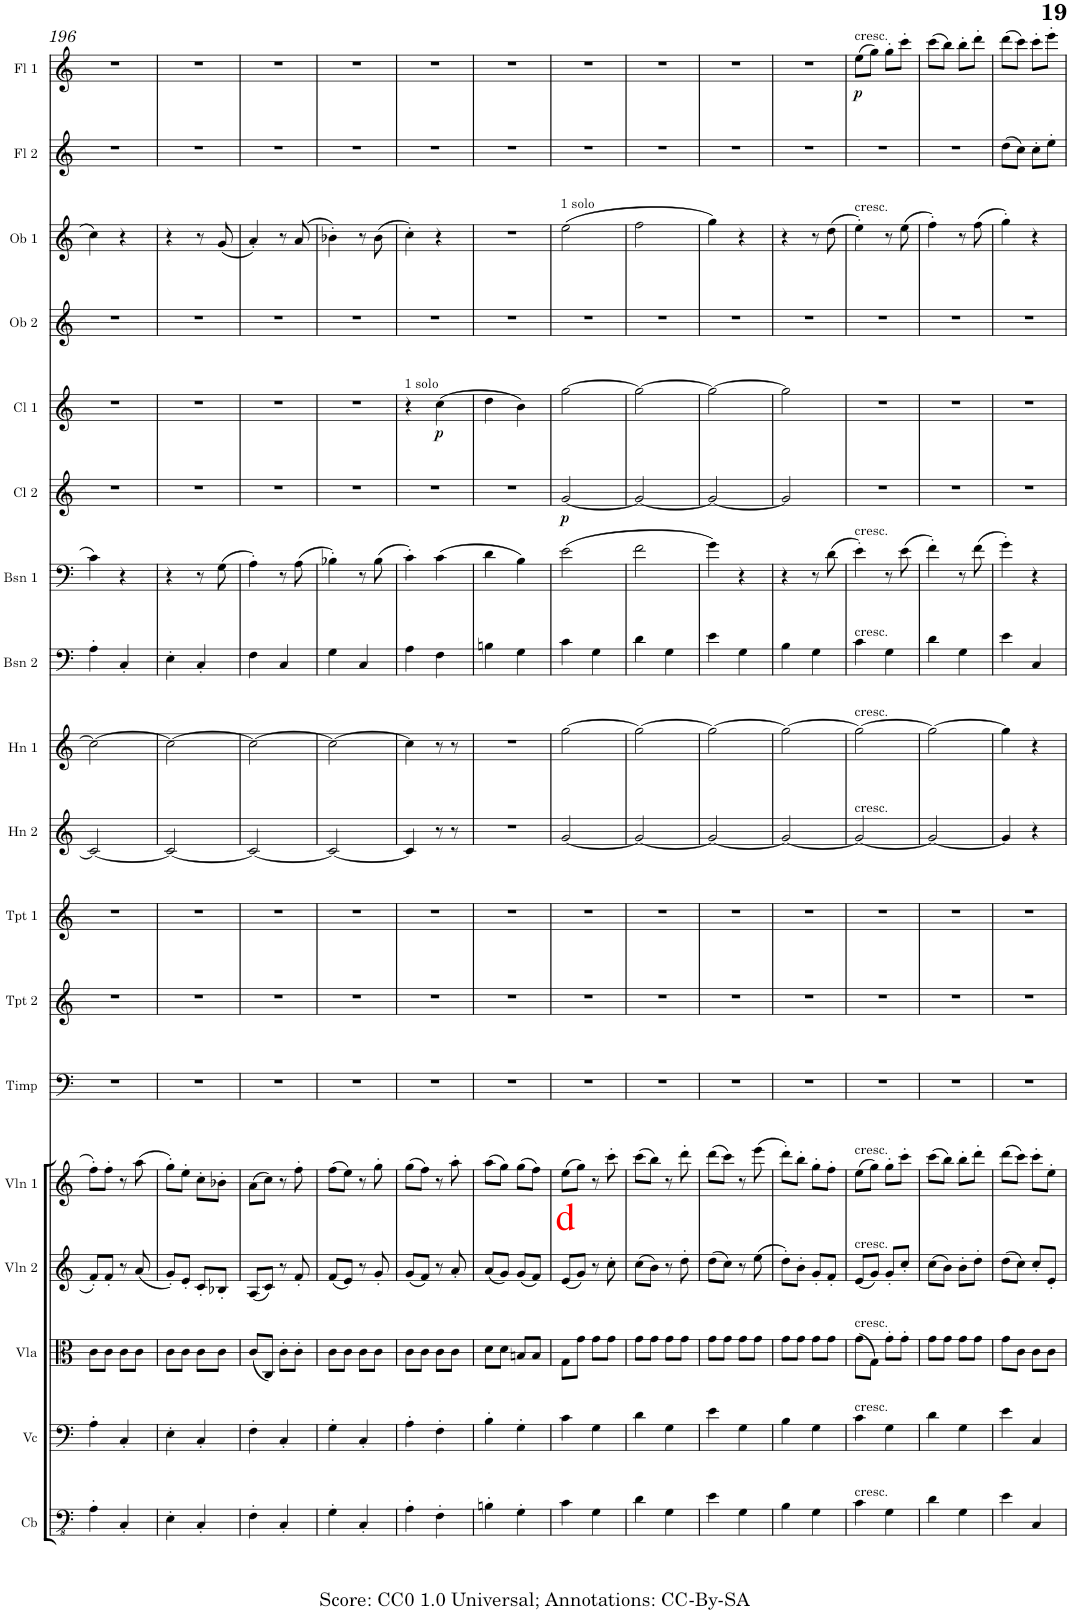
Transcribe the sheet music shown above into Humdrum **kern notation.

**kern	**kern	**kern	**kern	**kern	**text	**kern	**kern	**kern	**kern	**kern	**kern	**kern	**kern	**dynam	**kern	**dynam	**kern	**kern	**kern	**kern	**dynam
*part18	*part17	*part16	*part15	*part14	*part14	*part13	*part12	*part11	*part10	*part9	*part8	*part7	*part6	*part6	*part5	*part5	*part4	*part3	*part2	*part1	*part1
*staff18	*staff17	*staff16	*staff15	*staff14	*staff14	*staff13	*staff12	*staff11	*staff10	*staff9	*staff8	*staff7	*staff6	*staff6	*staff5	*staff5	*staff4	*staff3	*staff2	*staff1	*staff1
*I"Contrabass	*I"Violoncello	*I"Viola	*I"Violin 2	*I"Violin 1	*	*I"Timpani	*I"C Trumpet 2	*I"C Trumpet 1	*I"C Horn 2	*I"C Horn 1	*I"Bassoon 2	*I"Bassoon 1	*I"C Clarinet 2	*	*I"C Clarinet 1	*	*I"Oboe 2	*I"Oboe 1	*I"Flute 2	*I"Flute 1	*
*I'Cb	*I'Vc	*I'Vla	*I'Vln 2	*I'Vln 1	*	*I'Timp	*I'Tpt 2	*I'Tpt 1	*I'Hn 2	*I'Hn 1	*I'Bsn 2	*I'Bsn 1	*I'Cl 2	*	*I'Cl 1	*	*I'Ob 2	*I'Ob 1	*I'Fl 2	*I'Fl 1	*
!!LO:PB:g=z
*clefFv4	*clefF4	*clefC3	*clefG2	*clefG2	*	*clefF4	*clefG2	*clefG2	*clefG2	*clefG2	*clefF4	*clefF4	*clefG2	*	*clefG2	*	*clefG2	*clefG2	*clefG2	*clefG2	*
*	*	*	*	*	*	*	*	*	*Trd7c12	*Trd7c12	*	*	*Trd1c2	*	*Trd1c2	*	*	*	*	*	*
*k[]	*k[]	*k[]	*k[]	*k[]	*	*k[]	*k[]	*k[]	*k[]	*k[]	*k[]	*k[]	*k[]	*	*k[]	*	*k[]	*k[]	*k[]	*k[]	*
*M2/4	*M2/4	*M2/4	*M2/4	*M2/4	*	*M2/4	*M2/4	*M2/4	*M2/4	*M2/4	*M2/4	*M2/4	*M2/4	*	*M2/4	*	*M2/4	*M2/4	*M2/4	*M2/4	*
=196	=196	=196	=196	=196	=196	=196	=196	=196	=196	=196	=196	=196	=196	=196	=196	=196	=196	=196	=196	=196	=196
4AA'\	4A'\	8c\L	8f'/L	8ff'\L	.	2r	2r	2r	2c/_	2cc\_	4A'\	4c\	2r	.	2r	.	2r	4cc\	2r	2r	.
.	.	8c\J	8f'/J	8ff'\J	.	.	.	.	.	.	.	.	.	.	.	.	.	.	.	.	.
4CC'/	4C'/	8c\L	8r	8r	.	.	.	.	.	.	4C'/	4r	.	.	.	.	.	4r	.	.	.
.	.	8c\J	(8a/	(8aa\	.	.	.	.	.	.	.	.	.	.	.	.	.	.	.	.	.
=197	=197	=197	=197	=197	=197	=197	=197	=197	=197	=197	=197	=197	=197	=197	=197	=197	=197	=197	=197	=197	=197
4EE'\	4E'\	8c\L	8g'/L)	8gg'\L)	.	2r	2r	2r	2c/_	2cc\_	4E'\	4r	2r	.	2r	.	2r	4r	2r	2r	.
.	.	8c\J	8e'/J	8ee'\J	.	.	.	.	.	.	.	.	.	.	.	.	.	.	.	.	.
4CC'/	4C'/	8c\L	8c'/L	8cc'\L	.	.	.	.	.	.	4C'/	8r	.	.	.	.	.	8r	.	.	.
.	.	8c\J	8B-X'/J	8b-X'\J	.	.	.	.	.	.	.	(8G\	.	.	.	.	.	(8g/	.	.	.
=198	=198	=198	=198	=198	=198	=198	=198	=198	=198	=198	=198	=198	=198	=198	=198	=198	=198	=198	=198	=198	=198
4FF'\	4F'\	(8c/L	(8A/L	(8a\L	.	2r	2r	2r	2c/_	2cc\_	4F\	4A'\)	2r	.	2r	.	2r	4a'/)	2r	2r	.
.	.	8C/J)	8c/J)	8cc\J)	.	.	.	.	.	.	.	.	.	.	.	.	.	.	.	.	.
4CC'/	4C'/	8c'\L	8r	8r	.	.	.	.	.	.	4C/	8r	.	.	.	.	.	8r	.	.	.
.	.	8c'\J	8f'/	8ff'\	.	.	.	.	.	.	.	(8A\	.	.	.	.	.	(8a/	.	.	.
=199	=199	=199	=199	=199	=199	=199	=199	=199	=199	=199	=199	=199	=199	=199	=199	=199	=199	=199	=199	=199	=199
4GG'\	4G'\	8c\L	(8f/L	(8ff\L	.	2r	2r	2r	2c/_	2cc\_	4G\	4B-X'\)	2r	.	2r	.	2r	4b-X'\)	2r	2r	.
.	.	8c\J	8e/J)	8ee\J)	.	.	.	.	.	.	.	.	.	.	.	.	.	.	.	.	.
4CC'/	4C'/	8c\L	8r	8r	.	.	.	.	.	.	4C/	8r	.	.	.	.	.	8r	.	.	.
.	.	8c\J	8g'/	8gg'\	.	.	.	.	.	.	.	(8B-\	.	.	.	.	.	(8b-\	.	.	.
=200	=200	=200	=200	=200	=200	=200	=200	=200	=200	=200	=200	=200	=200	=200	=200	=200	=200	=200	=200	=200	=200
!	!	!	!	!	!	!	!	!	!	!	!	!	!	!	!LO:TX:a:t=1 solo	!	!	!	!	!	!
4AA'\	4A'\	8c\L	(8g/L	(8gg\L	.	2r	2r	2r	4c/]	4cc\]	4A\	4c'\)	2r	.	4r	.	2r	4cc'\)	2r	2r	.
.	.	8c\J	8f/J)	8ff\J)	.	.	.	.	.	.	.	.	.	.	.	.	.	.	.	.	.
!	!	!	!	!	!	!	!	!	!	!	!	!	!	!	!	!LO:DY:b	!	!	!	!	!
4FF'\	4F'\	8c\L	8r	8r	.	.	.	.	8r	8r	4F\	(4c\	.	.	(4cc\	p	.	4r	.	.	.
.	.	8c\J	8a'/	8aa'\	.	.	.	.	8r	8r	.	.	.	.	.	.	.	.	.	.	.
=201	=201	=201	=201	=201	=201	=201	=201	=201	=201	=201	=201	=201	=201	=201	=201	=201	=201	=201	=201	=201	=201
4BBn'\	4B'\	8d\L	(8a/L	(8aa\L	.	2r	2r	2r	2r	2r	4Bn\	4d\	2r	.	4dd\	.	2r	2r	2r	2r	.
.	.	8d\J	8g/J)	8gg\J)	.	.	.	.	.	.	.	.	.	.	.	.	.	.	.	.	.
4GG'\	4G'\	8Bn/L	(8g/L	(8gg\L	.	.	.	.	.	.	4G\	4B\)	.	.	4b\)	.	.	.	.	.	.
.	.	8B/J	8f/J)	8ff\J)	.	.	.	.	.	.	.	.	.	.	.	.	.	.	.	.	.
=202	=202	=202	=202	=202	=202	=202	=202	=202	=202	=202	=202	=202	=202	=202	=202	=202	=202	=202	=202	=202	=202
!	!	!	!	!	!	!	!	!	!	!	!	!	!	!	!	!	!	!LO:TX:a:t=1 solo	!	!	!
!	!	!	!	!	!LO:LY:b:color=#FF0000	!	!	!	!	!	!	!	!	!LO:DY:b	!	!	!	!	!	!	!
4C\	4c\	8G\L	(8e/L	(8ee\L	d	2r	2r	2r	[2g/	[2gg\	4c\	(2e\	[2g/	p	[2gg\	.	2r	(2ee\	2r	2r	.
.	.	8g\J	8g/J)	8gg\J)	.	.	.	.	.	.	.	.	.	.	.	.	.	.	.	.	.
4GG\	4G\	8g\L	8r	8r	.	.	.	.	.	.	4G\	.	.	.	.	.	.	.	.	.	.
.	.	8g\J	8cc'\	8ccc'\	.	.	.	.	.	.	.	.	.	.	.	.	.	.	.	.	.
=203	=203	=203	=203	=203	=203	=203	=203	=203	=203	=203	=203	=203	=203	=203	=203	=203	=203	=203	=203	=203	=203
4D\	4d\	8g\L	(8cc\L	(8ccc\L	.	2r	2r	2r	2g/_	2gg\_	4d\	2f\	2g/_	.	2gg\_	.	2r	2ff\	2r	2r	.
.	.	8g\J	8b\J)	8bb\J)	.	.	.	.	.	.	.	.	.	.	.	.	.	.	.	.	.
4GG\	4G\	8g\L	8r	8r	.	.	.	.	.	.	4G\	.	.	.	.	.	.	.	.	.	.
.	.	8g\J	8dd'\	8ddd'\	.	.	.	.	.	.	.	.	.	.	.	.	.	.	.	.	.
=204	=204	=204	=204	=204	=204	=204	=204	=204	=204	=204	=204	=204	=204	=204	=204	=204	=204	=204	=204	=204	=204
4E\	4e\	8g\L	(8dd\L	(8ddd\L	.	2r	2r	2r	2g/_	2gg\_	4e\	4g\)	2g/_	.	2gg\_	.	2r	4gg\)	2r	2r	.
.	.	8g\J	8cc\J)	8ccc\J)	.	.	.	.	.	.	.	.	.	.	.	.	.	.	.	.	.
4GG\	4G\	8g\L	8r	8r	.	.	.	.	.	.	4G\	4r	.	.	.	.	.	4r	.	.	.
.	.	8g\J	(8ee\	(8eee\	.	.	.	.	.	.	.	.	.	.	.	.	.	.	.	.	.
=205	=205	=205	=205	=205	=205	=205	=205	=205	=205	=205	=205	=205	=205	=205	=205	=205	=205	=205	=205	=205	=205
4BB\	4B\	8g\L	8dd'\L)	8ddd'\L)	.	2r	2r	2r	2g/_	2gg\_	4B\	4r	2g/]	.	2gg\]	.	2r	4r	2r	2r	.
.	.	8g\J	8b'\J	8bb'\J	.	.	.	.	.	.	.	.	.	.	.	.	.	.	.	.	.
4GG\	4G\	8g\L	8g'/L	8gg'\L	.	.	.	.	.	.	4G\	8r	.	.	.	.	.	8r	.	.	.
.	.	8g\J	8f'/J	8ff'\J	.	.	.	.	.	.	.	(8d\	.	.	.	.	.	(8dd\	.	.	.
=206	=206	=206	=206	=206	=206	=206	=206	=206	=206	=206	=206	=206	=206	=206	=206	=206	=206	=206	=206	=206	=206
!	!	!	!	!	!	!	!	!	!	!	!	!	!	!	!	!	!	!	!	!LO:TX:a:t=cresc.	!
!	!	!	!	!	!	!	!	!	!	!	!	!	!	!	!	!	!	!LO:TX:a:t=cresc.	!	!	!
!	!	!	!	!	!	!	!	!	!	!	!	!LO:TX:a:t=cresc.	!	!	!	!	!	!	!	!	!
!	!	!	!	!	!	!	!	!	!	!	!LO:TX:a:t=cresc.	!	!	!	!	!	!	!	!	!	!
!	!	!	!	!	!	!	!	!	!	!LO:TX:a:t=cresc.	!	!	!	!	!	!	!	!	!	!	!
!	!	!	!	!	!	!	!	!	!LO:TX:a:t=cresc.	!	!	!	!	!	!	!	!	!	!	!	!
!	!	!	!	!LO:TX:a:t=cresc.	!	!	!	!	!	!	!	!	!	!	!	!	!	!	!	!	!
!	!	!	!LO:TX:a:t=cresc.	!	!	!	!	!	!	!	!	!	!	!	!	!	!	!	!	!	!
!	!	!LO:TX:a:t=cresc.	!	!	!	!	!	!	!	!	!	!	!	!	!	!	!	!	!	!	!
!	!LO:TX:a:t=cresc.	!	!	!	!	!	!	!	!	!	!	!	!	!	!	!	!	!	!	!	!
!LO:TX:a:t=cresc.	!	!	!	!	!	!	!	!	!	!	!	!	!	!	!	!	!	!	!	!	!
!	!	!	!	!	!	!	!	!	!	!	!	!	!	!	!	!	!	!	!	!	!LO:DY:b
4C\	4c\	(8g\L	(8e/L	(8ee\L	.	2r	2r	2r	2g/_	2gg\_	4c\	4e'\)	2r	.	2r	.	2r	4ee'\)	2r	(8ee\L	p
.	.	8G\J)	8g/J)	8gg\J)	.	.	.	.	.	.	.	.	.	.	.	.	.	.	.	8gg\J)	.
4GG\	4G\	8g'\L	8g'/L	8gg'\L	.	.	.	.	.	.	4G\	8r	.	.	.	.	.	8r	.	8gg'\L	.
.	.	8g'\J	8cc'/J	8ccc'\J	.	.	.	.	.	.	.	(8e\	.	.	.	.	.	(8ee\	.	8ccc'\J	.
=207	=207	=207	=207	=207	=207	=207	=207	=207	=207	=207	=207	=207	=207	=207	=207	=207	=207	=207	=207	=207	=207
4D\	4d\	8g\L	(8cc\L	(8ccc\L	.	2r	2r	2r	2g/_	2gg\_	4d\	4f'\)	2r	.	2r	.	2r	4ff'\)	2r	(8ccc\L	.
.	.	8g\J	8b\J)	8bb\J)	.	.	.	.	.	.	.	.	.	.	.	.	.	.	.	8bb\J)	.
4GG\	4G\	8g\L	8b'\L	8bb'\L	.	.	.	.	.	.	4G\	8r	.	.	.	.	.	8r	.	8bb'\L	.
.	.	8g\J	8dd'\J	8ddd'\J	.	.	.	.	.	.	.	(8f\	.	.	.	.	.	(8ff\	.	8ddd'\J	.
=208	=208	=208	=208	=208	=208	=208	=208	=208	=208	=208	=208	=208	=208	=208	=208	=208	=208	=208	=208	=208	=208
4E\	4e\	8g\L	(8dd\L	(8ddd\L	.	2r	2r	2r	4g/]	4gg\]	4e\	4g'\)	2r	.	2r	.	2r	4gg'\)	(8dd\L	(8ddd\L	.
.	.	8c\J	8cc\J)	8ccc\J)	.	.	.	.	.	.	.	.	.	.	.	.	.	.	8cc\J)	8ccc\J)	.
4CC/	4C/	8c\L	8cc'/L	8ccc'\L	.	.	.	.	4r	4r	4C/	4r	.	.	.	.	.	4r	8cc'\L	8ccc'\L	.
.	.	8c\J	8e'/J	8ee'\J	.	.	.	.	.	.	.	.	.	.	.	.	.	.	8ee'\J	8eee'\J	.
=	=	=	=	=	=	=	=	=	=	=	=	=	=	=	=	=	=	=	=	=	=
*-	*-	*-	*-	*-	*-	*-	*-	*-	*-	*-	*-	*-	*-	*-	*-	*-	*-	*-	*-	*-	*-
